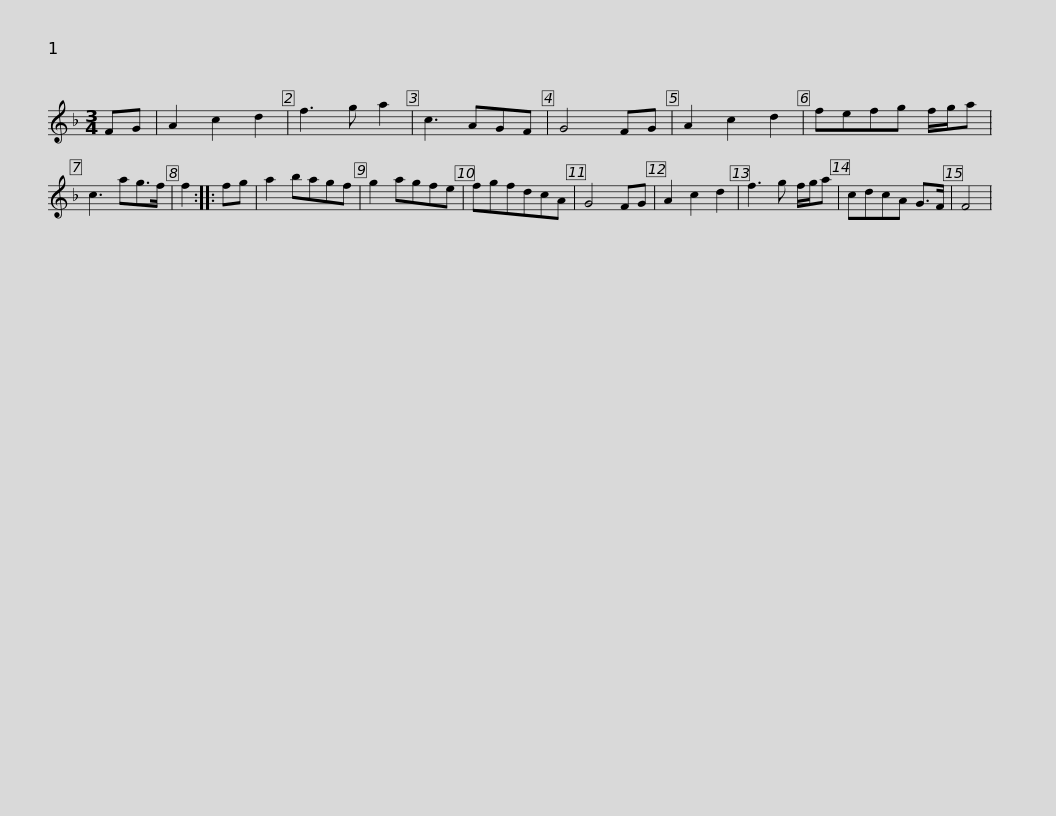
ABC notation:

X:1
L:1/8
M:3/4
I:linebreak $
K:F
V:1 treble
V:1
 FG | A2 c2 d2 | f3 g a2 | c3 AGF | G4 FG | %5
 A2 c2 d2 | fefg f/g/a | c3 ag>f | f2 :: fg | %10
 a2 bagf |$ g2 agfe | fgfdcA | G4 FG | A2 c2 d2 | %15
 f3 g f/g/a | cdcA G>F | F4 | %18
